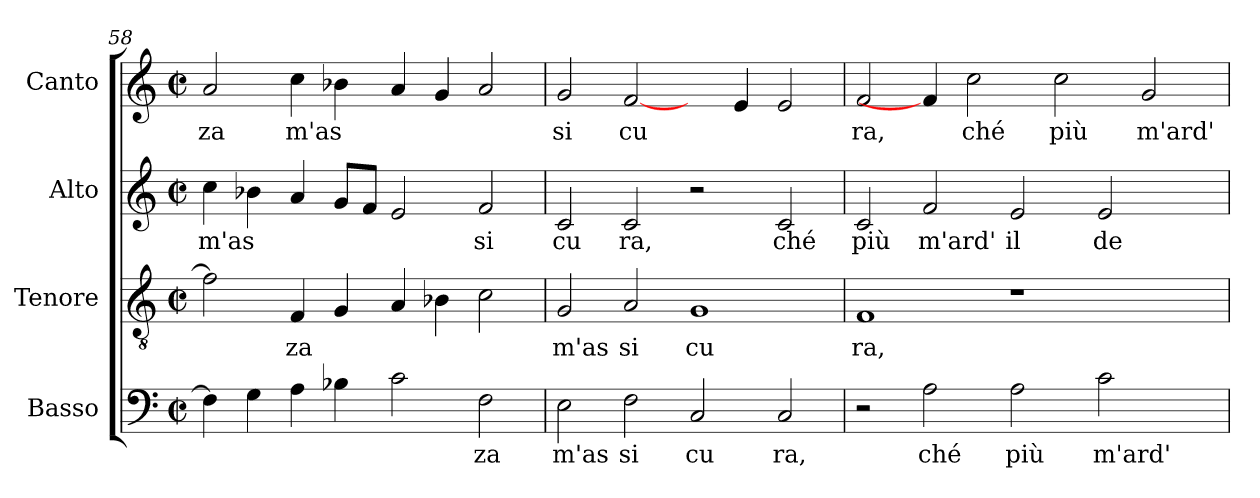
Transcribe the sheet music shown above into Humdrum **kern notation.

**kern	**text	**kern	**text	**kern	**text	**kern	**text
*part4	*part4	*part3	*part3	*part2	*part2	*part1	*part1
*staff4	*staff4	*staff3	*staff3	*staff2	*staff2	*staff1	*staff1
*I"Basso	*	*I"Tenore	*	*I"Alto	*	*I"Canto	*
*clefF4	*	*clefGv2	*	*clefG2	*	*clefG2	*
*k[]	*	*k[]	*	*k[]	*	*k[]	*
*C:	*	*C:	*	*C:	*	*C:	*
*M2/2	*	*M2/2	*	*M2/2	*	*M2/2	*
*met(c|)	*	*met(c|)	*	*met(c|)	*	*met(c|)	*
=58	=58	=58	=58	=58	=58	=58	=58
!	!LO:LY:b:cj	!	!LO:LY:b:cj	!	!LO:LY:b:cj	!	!LO:LY:b:cj
4F\]	.	2f\]	.	4cc\	m'as	2a/	za
!	!LO:LY:b:cj	!	!	!	!LO:LY:b:cj	!	!
4G\	.	.	.	4b-\	.	.	.
!	!LO:LY:b:cj	!	!LO:LY:b:cj	!	!LO:LY:b:cj	!	!LO:LY:b:cj
4A\	.	4F/	za	4a/	.	4cc\	m'as
!	!LO:LY:b:cj	!	!LO:LY:b:cj	!	!LO:LY:b:cj	!	!LO:LY:b:cj
4B-\	.	4G/	.	8g/L	.	4b-\	.
!	!	!	!	!	!LO:LY:b:cj	!	!
.	.	.	.	8f/J	.	.	.
!	!LO:LY:b:cj	!	!LO:LY:b:cj	!	!LO:LY:b:cj	!	!LO:LY:b:cj
2c\	.	4A/	.	2e/	.	4a/	.
!	!	!	!LO:LY:b:cj	!	!	!	!LO:LY:b:cj
.	.	4B-\	.	.	.	4g/	.
!	!LO:LY:b:cj	!	!LO:LY:b:cj	!	!LO:LY:b:cj	!	!LO:LY:b:cj
2F\	za	2c\	.	2f/	si	2a/	.
=59	=59	=59	=59	=59	=59	=59	=59
!	!LO:LY:b:cj	!	!LO:LY:b:cj	!	!LO:LY:b:cj	!	!LO:LY:b:cj
2E\	m'as	2G/	m'as	2c/	cu	2g/	si
!	!LO:LY:b:cj	!	!LO:LY:b:cj	!	!LO:LY:b:cj	!	!LO:LY:b:cj
2F\	si	2A/	si	2c/	ra,	[2f/	cu
!	!LO:LY:b:cj	!	!LO:LY:b:cj	!	!	!	!
2C/	cu	1G	cu	2r	.	4ryy	.
!	!	!	!	!	!	!	!LO:LY:b:cj
.	.	.	.	.	.	4e/	.
!	!LO:LY:b:cj	!	!	!	!LO:LY:b:cj	!	!LO:LY:b:cj
2C/	ra,	.	.	2c/	ché	2e/	.
=60	=60	=60	=60	=60	=60	=60	=60
!	!	!	!LO:LY:b:cj	!	!LO:LY:b:cj	!	!LO:LY:b:cj
2r	.	1F	ra,	2c/	più	2f/	ra,
!	!LO:LY:b:cj	!	!	!	!LO:LY:b:cj	!	!
2A\	ché	.	.	2f/	m'ard'	4f/]	.
!	!	!	!	!	!	!	!LO:LY:b:cj
.	.	.	.	.	.	2cc\	ché
!	!LO:LY:b:cj	!	!	!	!LO:LY:b:cj	!	!
2A\	più	1r	.	2e/	il	.	.
!	!	!	!	!	!	!	!LO:LY:b:cj
.	.	.	.	.	.	2cc\	più
!	!LO:LY:b:cj	!	!	!	!LO:LY:b:cj	!	!
2c\	m'ard'	.	.	2e/	de	.	.
!	!	!	!	!	!	!	!LO:LY:b:cj
.	.	.	.	.	.	2g/	m'ard'
4ryy	.	4ryy	.	4ryy	.	.	.
=	=	=	=	=	=	=	=
*-	*-	*-	*-	*-	*-	*-	*-
